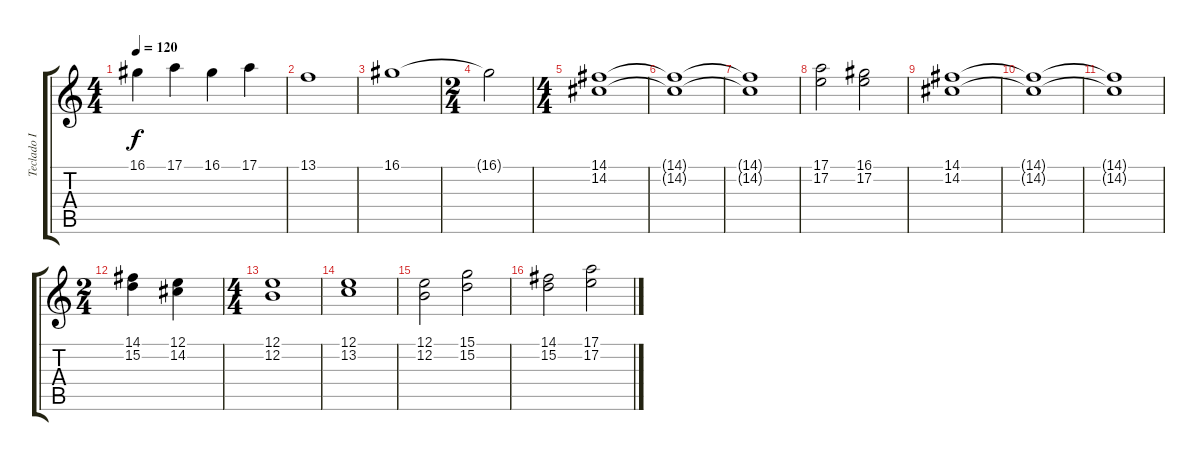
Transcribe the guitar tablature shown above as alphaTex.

\track ("Teclado I" "Teclado I") {instrument stringensemble1}
\staff {score tabs}
\tuning (E4 B3 G3 D3 A2 E2) {hide}
\ts (4 4)
\tempo 120
\clef g2
\ks c
16.1.4{dy f} 17.1.4 16.1.4 17.1.4 |
13.1.1 |
16.1.1 |
\ts (2 4)
16.1{t}.2 |
\ts (4 4)
(14.1 14.2).1{volume 9} |
(14.1{t} 14.2{t}).1 |
(14.1{t} 14.2{t}).1 |
(17.1 17.2).2 (16.1 17.2).2 |
(14.1 14.2).1 |
(14.1{t} 14.2{t}).1 |
(14.1{t} 14.2{t}).1 |
\ts (2 4)
(14.1 15.2).4 (12.1 14.2).4 |
\ts (4 4)
(12.1 12.2).1 |
(12.1 13.2).1 |
(12.1 12.2).2 (15.1 15.2).2 |
(14.1 15.2).2 (17.1 17.2).2
